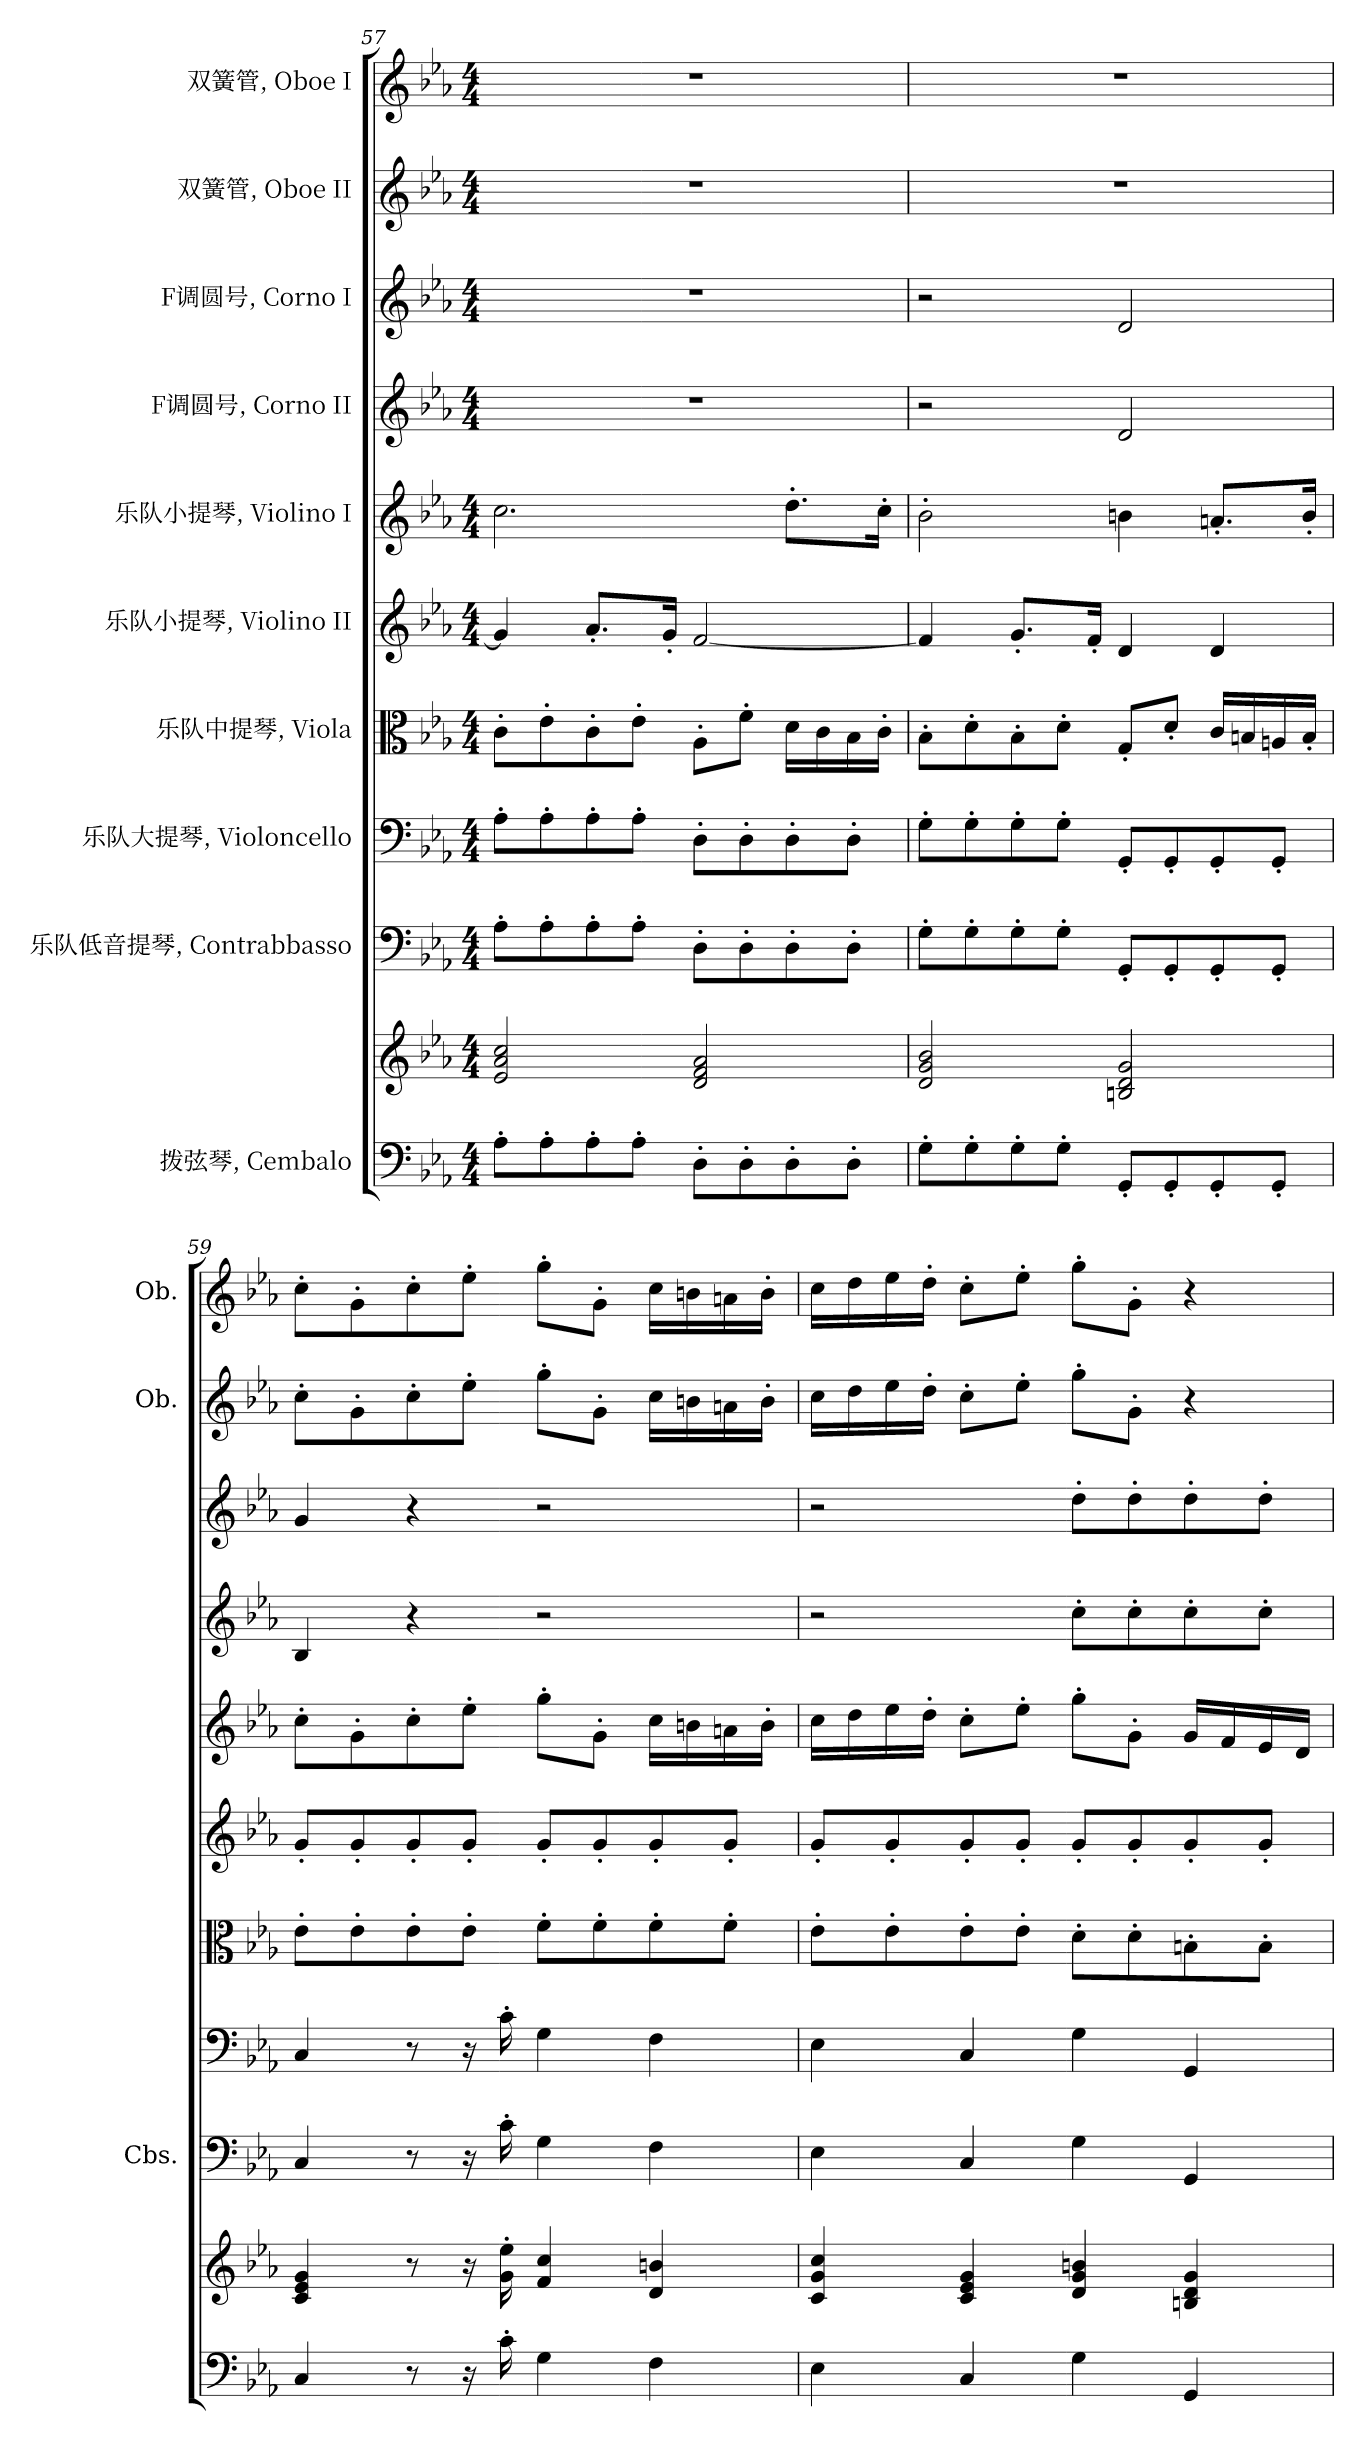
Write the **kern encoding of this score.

**kern	**kern	**kern	**kern	**kern	**kern	**kern	**kern	**kern	**kern	**kern
*part10	*part10	*part9	*part8	*part7	*part6	*part5	*part4	*part3	*part2	*part1
*staff11	*staff10	*staff9	*staff8	*staff7	*staff6	*staff5	*staff4	*staff3	*staff2	*staff1
*I"拨弦琴, Cembalo	*	*I"乐队低音提琴, Contrabbasso	*I"乐队大提琴, Violoncello	*I"乐队中提琴, Viola	*I"乐队小提琴, Violino II	*I"乐队小提琴, Violino I	*I"F调圆号, Corno II	*I"F调圆号, Corno I	*I"双簧管, Oboe II	*I"双簧管, Oboe I
*	*	*I'Cbs.	*	*	*	*	*	*	*I'Ob.	*I'Ob.
*clefF4	*clefG2	*clefF4	*clefF4	*clefC3	*clefG2	*clefG2	*clefG2	*clefG2	*clefG2	*clefG2
*	*	*ITrd7c12	*	*	*	*	*ITrd4c7	*ITrd4c7	*	*
*k[b-e-a-]	*k[b-e-a-]	*k[b-e-a-]	*k[b-e-a-]	*k[b-e-a-]	*k[b-e-a-]	*k[b-e-a-]	*k[b-e-a-d-]	*k[b-e-a-d-]	*k[b-e-a-]	*k[b-e-a-]
*M4/4	*M4/4	*M4/4	*M4/4	*M4/4	*M4/4	*M4/4	*M4/4	*M4/4	*M4/4	*M4/4
=57	=57	=57	=57	=57	=57	=57	=57	=57	=57	=57
8A-'\L	2e-/ 2a-/ 2cc/	8AA-'\L	8A-'\L	8c'\L	4g/]	2.cc\	1r	1r	1r	1r
8A-'\	.	8AA-'\	8A-'\	8e-'\	.	.	.	.	.	.
8A-'\	.	8AA-'\	8A-'\	8c'\	8.a-'/L	.	.	.	.	.
8A-'\J	.	8AA-'\J	8A-'\J	8e-'\J	.	.	.	.	.	.
.	.	.	.	.	16g'/Jk	.	.	.	.	.
8D'\L	2d/ 2f/ 2a-/	8DD'\L	8D'\L	8A-'\L	[2f/	.	.	.	.	.
8D'\	.	8DD'\	8D'\	8f'\J	.	.	.	.	.	.
8D'\	.	8DD'\	8D'\	16d\LL	.	8.dd'\L	.	.	.	.
.	.	.	.	16c\	.	.	.	.	.	.
8D'\J	.	8DD'\J	8D'\J	16B-\	.	.	.	.	.	.
.	.	.	.	16c'\JJ	.	16cc'\Jk	.	.	.	.
=58	=58	=58	=58	=58	=58	=58	=58	=58	=58	=58
8G'\L	2d/ 2g/ 2b-/	8GG'\L	8G'\L	8B-'\L	4f/]	2b-'\	2r	2r	1r	1r
8G'\	.	8GG'\	8G'\	8d'\	.	.	.	.	.	.
8G'\	.	8GG'\	8G'\	8B-'\	8.g'/L	.	.	.	.	.
8G'\J	.	8GG'\J	8G'\J	8d'\J	.	.	.	.	.	.
.	.	.	.	.	16f'/Jk	.	.	.	.	.
8GG'/L	2Bn/ 2d/ 2g/	8GGG'/L	8GG'/L	8G'/L	4d/	4bn\	2G/	2G/	.	.
8GG'/	.	8GGG'/	8GG'/	8d'/J	.	.	.	.	.	.
8GG'/	.	8GGG'/	8GG'/	16c/LL	4d/	8.an'/L	.	.	.	.
.	.	.	.	16Bn/	.	.	.	.	.	.
8GG'/J	.	8GGG'/J	8GG'/J	16An/	.	.	.	.	.	.
.	.	.	.	16B'/JJ	.	16b'/Jk	.	.	.	.
!!LO:PB:g=z
=59	=59	=59	=59	=59	=59	=59	=59	=59	=59	=59
4C/	4c/ 4e-/ 4g/	4CC/	4C/	8e-'\L	8g'/L	8cc'\L	4E-/	4c/	8cc'\L	8cc'\L
.	.	.	.	8e-'\	8g'/	8g'\	.	.	8g'\	8g'\
8r	8r	8r	8r	8e-'\	8g'/	8cc'\	4r	4r	8cc'\	8cc'\
16r	16r	16r	16r	8e-'\J	8g'/J	8ee-'\J	.	.	8ee-'\J	8ee-'\J
16c'\	16g\' 16ee-\'	16C'\	16c'\	.	.	.	.	.	.	.
4G\	4f/ 4cc/	4GG\	4G\	8f'\L	8g'/L	8gg'\L	2r	2r	8gg'\L	8gg'\L
.	.	.	.	8f'\	8g'/	8g'\J	.	.	8g'\J	8g'\J
4F\	4d/ 4bn/	4FF\	4F\	8f'\	8g'/	16cc\LL	.	.	16cc\LL	16cc\LL
.	.	.	.	.	.	16bn\	.	.	16bn\	16bn\
.	.	.	.	8f'\J	8g'/J	16an\	.	.	16an\	16an\
.	.	.	.	.	.	16b'\JJ	.	.	16b'\JJ	16b'\JJ
=60	=60	=60	=60	=60	=60	=60	=60	=60	=60	=60
4E-\	4c/ 4g/ 4cc/	4EE-\	4E-\	8e-'\L	8g'/L	16cc\LL	2r	2r	16cc\LL	16cc\LL
.	.	.	.	.	.	16dd\	.	.	16dd\	16dd\
.	.	.	.	8e-'\	8g'/	16ee-\	.	.	16ee-\	16ee-\
.	.	.	.	.	.	16dd'\JJ	.	.	16dd'\JJ	16dd'\JJ
4C/	4c/ 4e-/ 4g/	4CC/	4C/	8e-'\	8g'/	8cc'\L	.	.	8cc'\L	8cc'\L
.	.	.	.	8e-'\J	8g'/J	8ee-'\J	.	.	8ee-'\J	8ee-'\J
4G\	4d/ 4g/ 4bn/	4GG\	4G\	8d'\L	8g'/L	8gg'\L	8f'\L	8g'\L	8gg'\L	8gg'\L
.	.	.	.	8d'\	8g'/	8g'\J	8f'\	8g'\	8g'\J	8g'\J
4GG/	4Bn/ 4d/ 4g/	4GGG/	4GG/	8Bn'\	8g'/	16g/LL	8f'\	8g'\	4r	4r
.	.	.	.	.	.	16f/	.	.	.	.
.	.	.	.	8B'\J	8g'/J	16e-/	8f'\J	8g'\J	.	.
.	.	.	.	.	.	16d/JJ	.	.	.	.
=	=	=	=	=	=	=	=	=	=	=
*-	*-	*-	*-	*-	*-	*-	*-	*-	*-	*-
